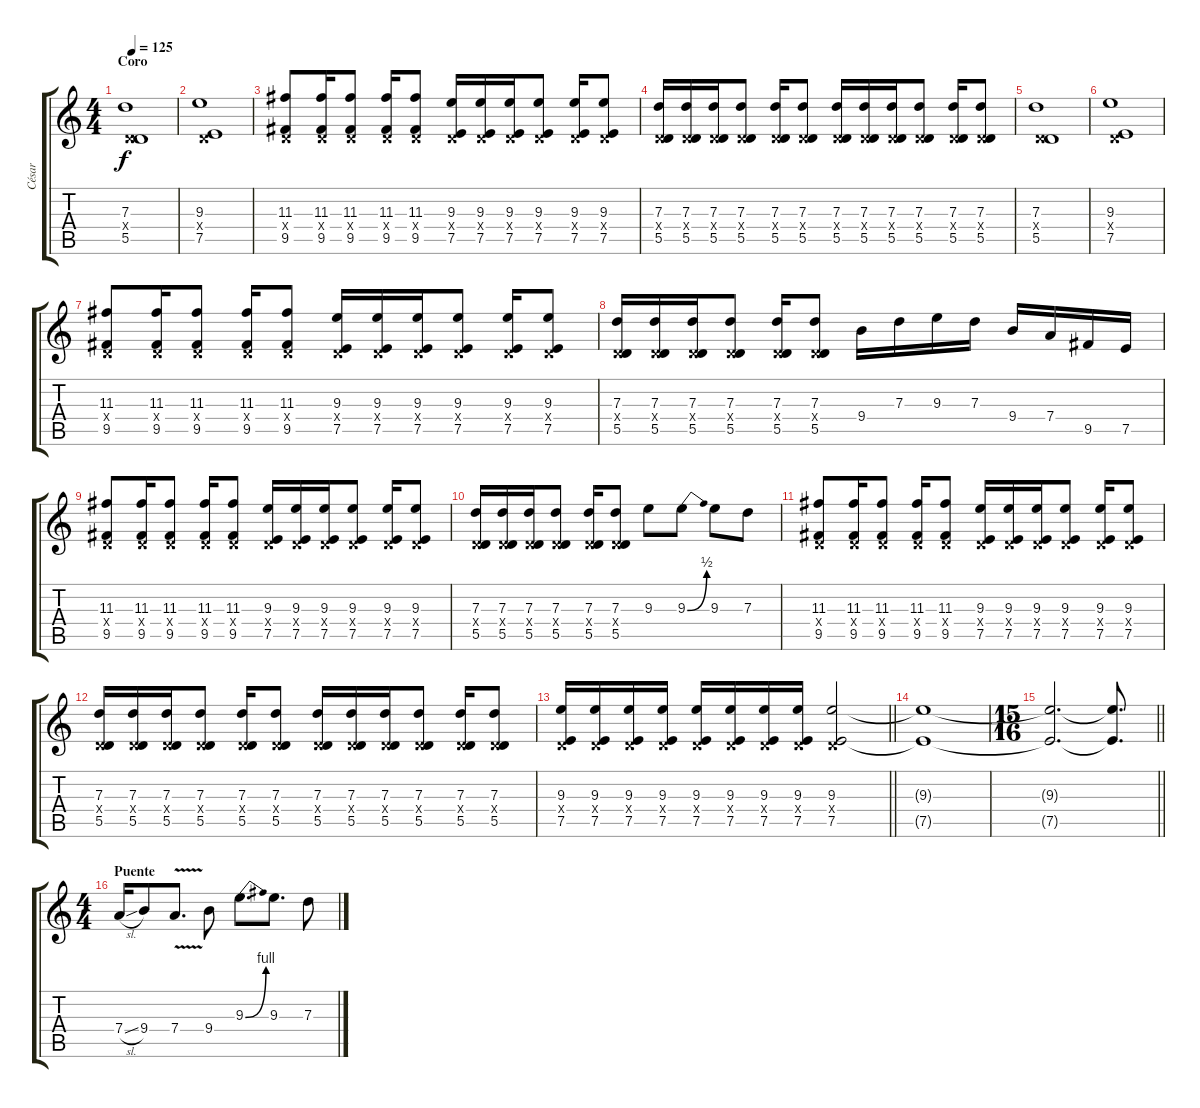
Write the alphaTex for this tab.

\track ("César" "César") {instrument distortionguitar}
\staff {score tabs}
\tuning (E4 B3 G3 D3 A2 E2) {hide}
\ts (4 4)
\section ("" "Coro")
\tempo 125
\clef g2
\ks c
(7.3 0.4{x} 5.5).1{dy f} |
(9.3 0.4{x} 7.5).1 |
(11.3 0.4{x} 9.5).8 (11.3 0.4{x} 9.5).16 (11.3 0.4{x} 9.5).8 (11.3 0.4{x} 9.5).16 (11.3 0.4{x} 9.5).8 (9.3 0.4{x} 7.5).16 (9.3 0.4{x} 7.5).16 (9.3 0.4{x} 7.5).16 (9.3 0.4{x} 7.5).8 (9.3 0.4{x} 7.5).16 (9.3 0.4{x} 7.5).8 |
(7.3 0.4{x} 5.5).16 (7.3 0.4{x} 5.5).16 (7.3 0.4{x} 5.5).16 (7.3 0.4{x} 5.5).8 (7.3 0.4{x} 5.5).16 (7.3 0.4{x} 5.5).8 (7.3 0.4{x} 5.5).16 (7.3 0.4{x} 5.5).16 (7.3 0.4{x} 5.5).16 (7.3 0.4{x} 5.5).8 (7.3 0.4{x} 5.5).16 (7.3 0.4{x} 5.5).8 |
(7.3 0.4{x} 5.5).1 |
(9.3 0.4{x} 7.5).1 |
(11.3 0.4{x} 9.5).8 (11.3 0.4{x} 9.5).16 (11.3 0.4{x} 9.5).8 (11.3 0.4{x} 9.5).16 (11.3 0.4{x} 9.5).8 (9.3 0.4{x} 7.5).16 (9.3 0.4{x} 7.5).16 (9.3 0.4{x} 7.5).16 (9.3 0.4{x} 7.5).8 (9.3 0.4{x} 7.5).16 (9.3 0.4{x} 7.5).8 |
(7.3 0.4{x} 5.5).16 (7.3 0.4{x} 5.5).16 (7.3 0.4{x} 5.5).16 (7.3 0.4{x} 5.5).8 (7.3 0.4{x} 5.5).16 (7.3 0.4{x} 5.5).8 9.4.16 7.3.16 9.3.16 7.3.16 9.4.16 7.4.16 9.5.16 7.5.16 |
(11.3 0.4{x} 9.5).8 (11.3 0.4{x} 9.5).16 (11.3 0.4{x} 9.5).8 (11.3 0.4{x} 9.5).16 (11.3 0.4{x} 9.5).8 (9.3 0.4{x} 7.5).16 (9.3 0.4{x} 7.5).16 (9.3 0.4{x} 7.5).16 (9.3 0.4{x} 7.5).8 (9.3 0.4{x} 7.5).16 (9.3 0.4{x} 7.5).8 |
(7.3 0.4{x} 5.5).16 (7.3 0.4{x} 5.5).16 (7.3 0.4{x} 5.5).16 (7.3 0.4{x} 5.5).8 (7.3 0.4{x} 5.5).16 (7.3 0.4{x} 5.5).8 9.3.8 9.3{be (bend 0 0 60 2)}.8 9.3.8 7.3.8 |
(11.3 0.4{x} 9.5).8 (11.3 0.4{x} 9.5).16 (11.3 0.4{x} 9.5).8 (11.3 0.4{x} 9.5).16 (11.3 0.4{x} 9.5).8 (9.3 0.4{x} 7.5).16 (9.3 0.4{x} 7.5).16 (9.3 0.4{x} 7.5).16 (9.3 0.4{x} 7.5).8 (9.3 0.4{x} 7.5).16 (9.3 0.4{x} 7.5).8 |
(7.3 0.4{x} 5.5).16 (7.3 0.4{x} 5.5).16 (7.3 0.4{x} 5.5).16 (7.3 0.4{x} 5.5).8 (7.3 0.4{x} 5.5).16 (7.3 0.4{x} 5.5).8 (7.3 0.4{x} 5.5).16 (7.3 0.4{x} 5.5).16 (7.3 0.4{x} 5.5).16 (7.3 0.4{x} 5.5).8 (7.3 0.4{x} 5.5).16 (7.3 0.4{x} 5.5).8 |
\barLineRight lightlight
(9.3 0.4{x} 7.5).16 (9.3 0.4{x} 7.5).16 (9.3 0.4{x} 7.5).16 (9.3 0.4{x} 7.5).16 (9.3 0.4{x} 7.5).16 (9.3 0.4{x} 7.5).16 (9.3 0.4{x} 7.5).16 (9.3 0.4{x} 7.5).16 (9.3 0.4{x} 7.5).2{volume 6} |
(9.3{t} 7.5{t}).1 |
\ts (15 16)
\barLineRight lightlight
(9.3{t} 7.5{t}).2{d} (9.3{t} 7.5{t}).8{d} |
\ts (4 4)
\section ("" "Puente")
7.4{sl}.16{volume 16} 9.4.8 7.4{v}.8{d} 9.4.8 9.3{be (bend 0 0 60 4)}.8{d} 9.3.8{d} 7.3.8
